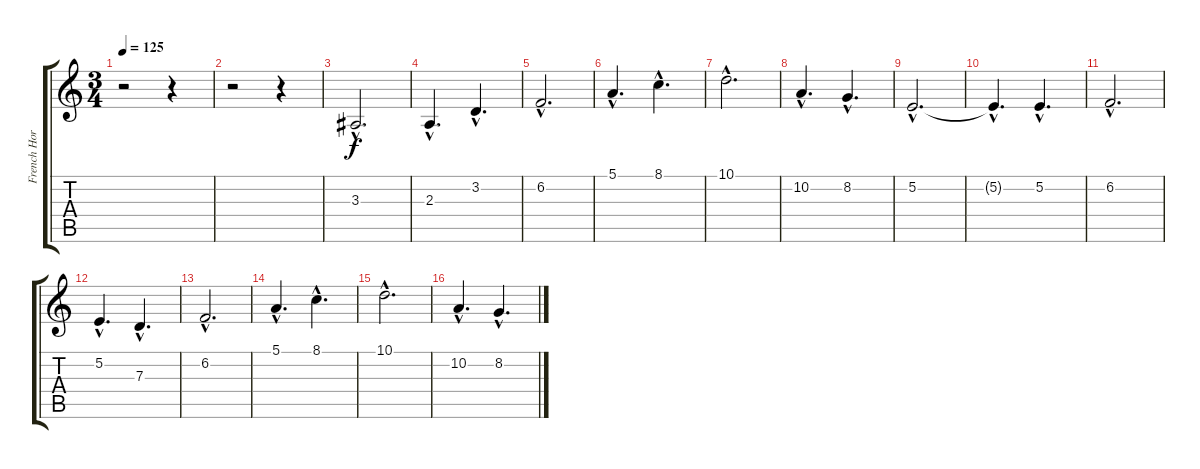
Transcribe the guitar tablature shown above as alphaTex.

\track ("French Horn" "French Hor") {instrument frenchhorn}
\staff {score tabs}
\tuning (E4 B3 G3 D3 A2 E2) {hide}
\ts (3 4)
\tempo 125
\clef g2
\ks c
r.2{dy f} r.4 |
r.2 r.4 |
3.3{hac}.2{d} |
2.3{hac}.4{d} 3.2{hac}.4{d} |
6.2{hac}.2{d} |
5.1{hac}.4{d} 8.1{hac}.4{d} |
10.1{hac}.2{d} |
10.2{hac}.4{d} 8.2{hac}.4{d} |
5.2{hac}.2{d} |
5.2{hac t}.4{d} 5.2{hac}.4{d} |
6.2{hac}.2{d} |
5.2{hac}.4{d} 7.3{hac}.4{d} |
6.2{hac}.2{d} |
5.1{hac}.4{d} 8.1{hac}.4{d} |
10.1{hac}.2{d} |
10.2{hac}.4{d} 8.2{hac}.4{d}
